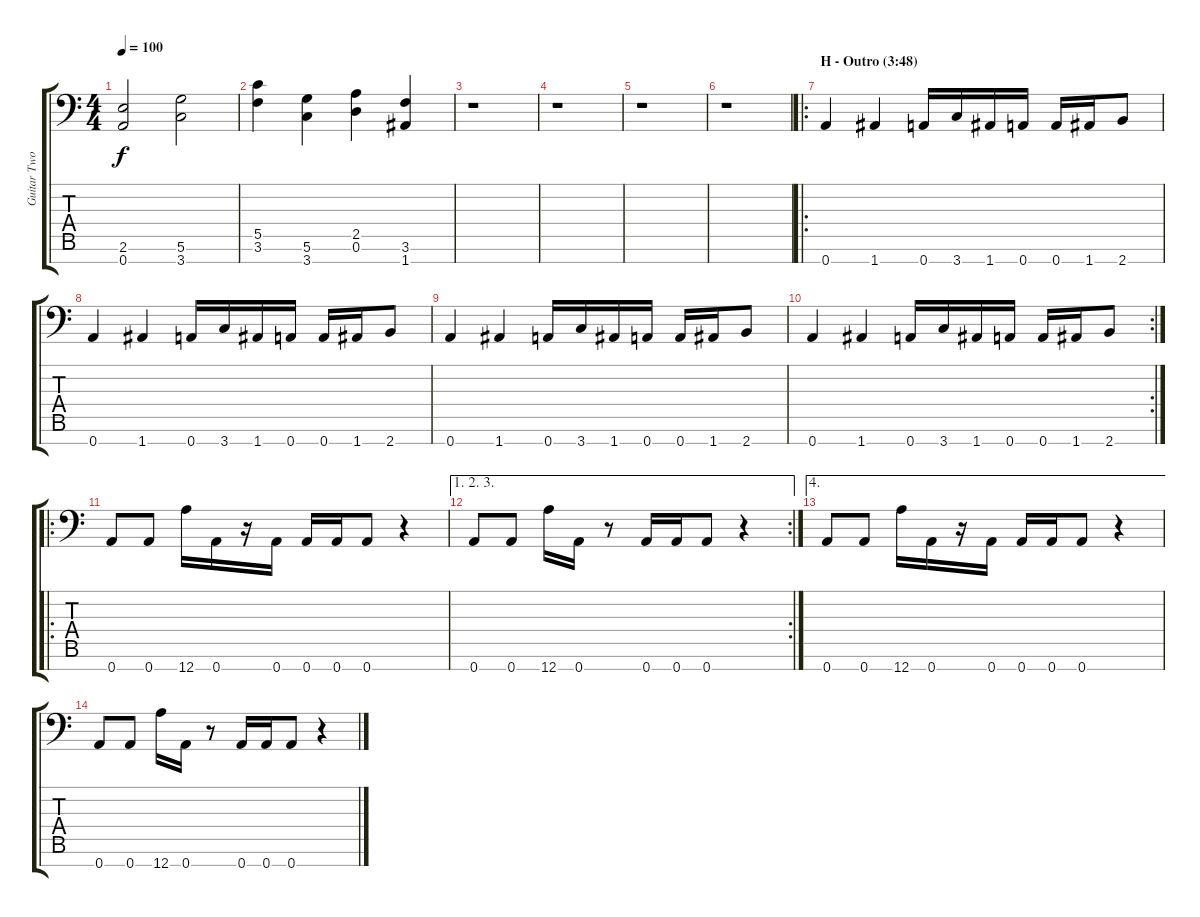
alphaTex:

\track ("Guitar Two" "Guitar Two") {instrument distortionguitar}
\staff {score tabs}
\tuning (D4 A3 F3 C3 G2 D2 A1) {hide}
\ts (4 4)
\tempo 100
\clef f4
\ks c
(2.6 0.7).2{dy f} (5.6 3.7).2 |
(5.5 3.6).4 (5.6 3.7).4 (2.5 0.6).4 (3.6 1.7).4 |
r.1 |
r.1 |
r.1 |
r.1 |
\ro
\section ("" "H - Outro (3:48)")
0.7.4 1.7.4 0.7.16 3.7.16 1.7.16 0.7.16 0.7.16 1.7.16 2.7.8 |
0.7.4 1.7.4 0.7.16 3.7.16 1.7.16 0.7.16 0.7.16 1.7.16 2.7.8 |
0.7.4 1.7.4 0.7.16 3.7.16 1.7.16 0.7.16 0.7.16 1.7.16 2.7.8 |
\rc 2
0.7.4 1.7.4 0.7.16 3.7.16 1.7.16 0.7.16 0.7.16 1.7.16 2.7.8 |
\ro
0.7.8 0.7.8 12.7.16 0.7.16 r.16 0.7.16 0.7.16 0.7.16 0.7.8 r.4 |
\ae (1 2 3)
\rc 2
0.7.8 0.7.8 12.7.16 0.7.16 r.8 0.7.16 0.7.16 0.7.8 r.4 |
\ae 4
0.7.8 0.7.8 12.7.16 0.7.16 r.16 0.7.16 0.7.16 0.7.16 0.7.8 r.4 |
0.7.8 0.7.8 12.7.16 0.7.16 r.8 0.7.16 0.7.16 0.7.8 r.4
